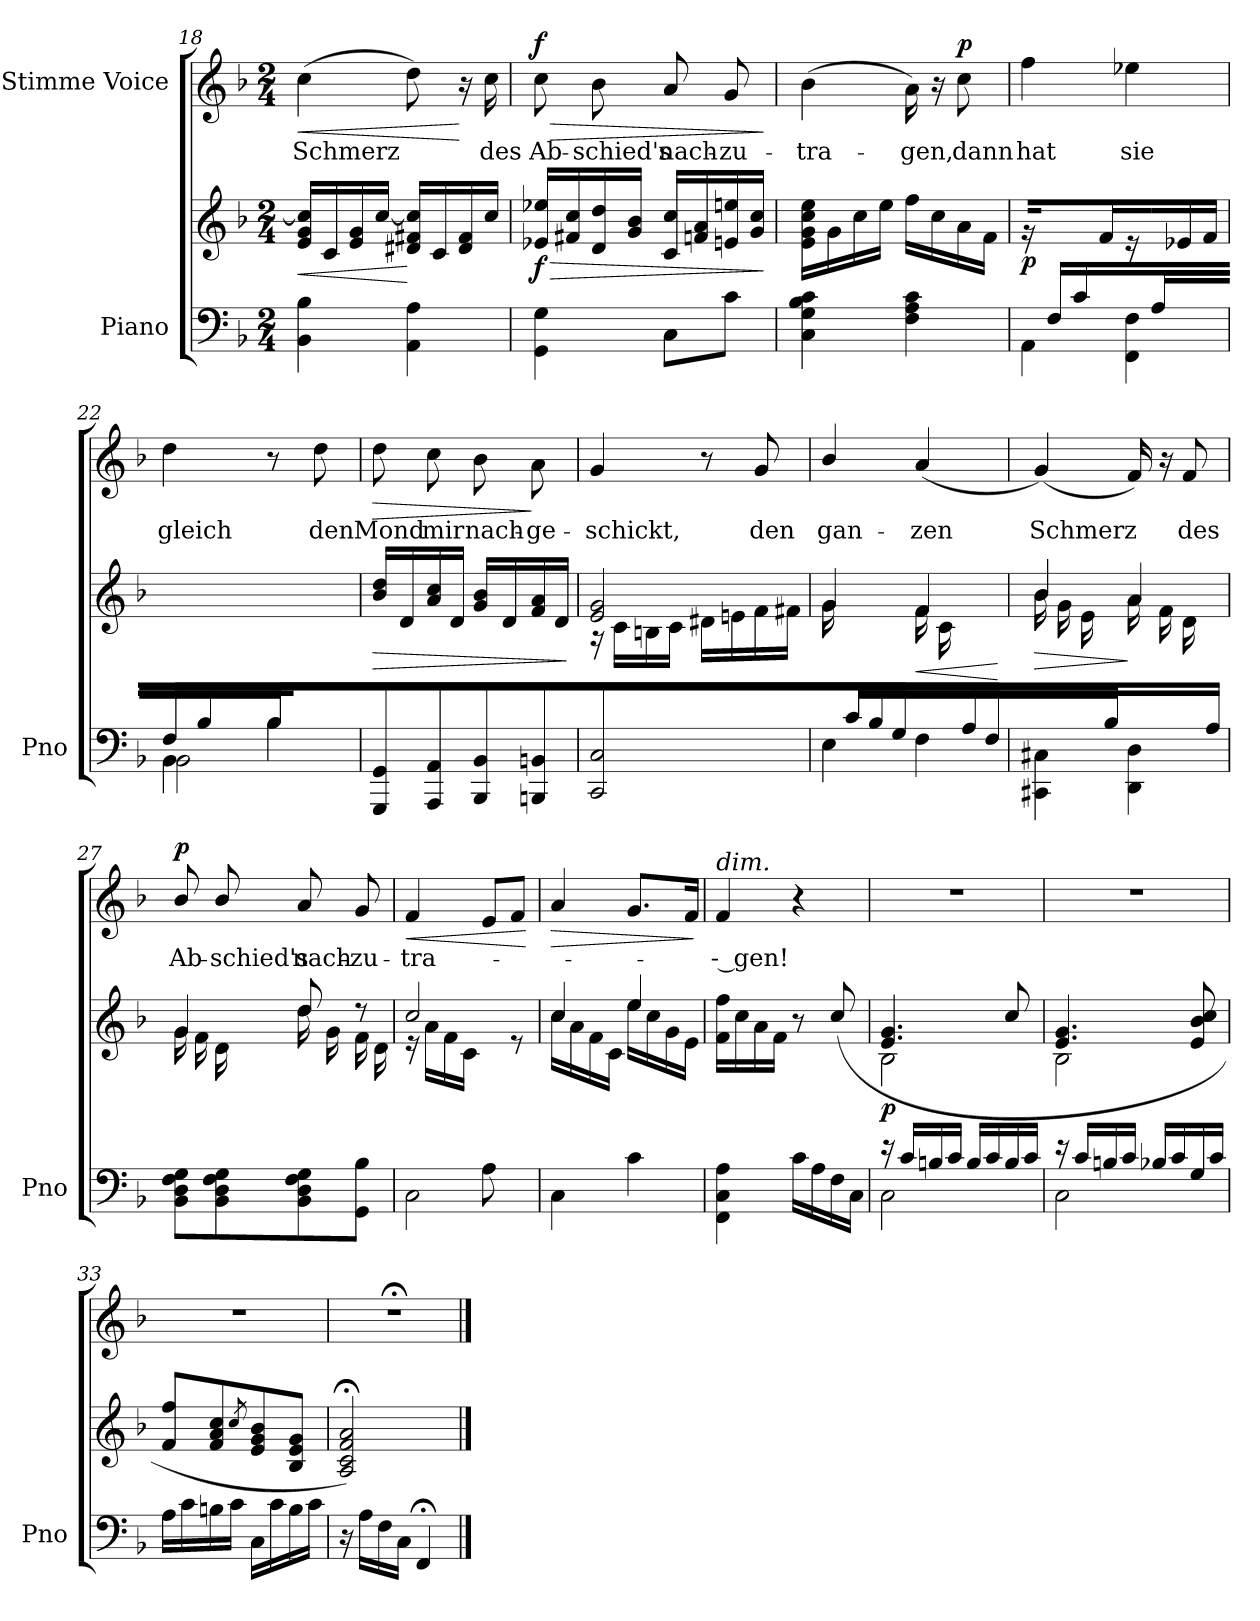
**kern	**kern	**dynam	**kern	**text	**dynam
*part2	*part2	*part2	*part1	*part1	*part1
*staff3	*staff2	*staff2/3	*staff1	*staff1	*staff1
*I"Piano	*	*	*I"Stimme Voice	*	*
*I'Pno	*	*	*	*	*
*clefF4	*clefG2	*	*clefG2	*	*
*k[b-]	*k[b-]	*	*k[b-]	*	*
*M2/4	*M2/4	*	*M2/4	*	*
=18	=18	=18	=18	=18	=18
!	!	!LO:HP:b	!	!	!LO:HP:b
4BB-\ 4B-\	16e/ 16g/ 16cc/]LL	<	(4cc\	Schmerz	<
.	16c/	.	.	.	.
.	16e/ 16g/	.	.	.	.
.	[>16cc/JJ	.	.	.	.
4AA\ 4A\	16d#X/ 16f#X/ 16cc/]LL	[	8dd\)	.	.
.	16c/	.	.	.	.
.	16d#/ 16f#/	.	16r	.	[
.	16cc/JJ	.	16cc\	des	.
=19	=19	=19	=19	=19	=19
!	!	!LO:HP:b	!	!	!LO:HP:b
!	!	!LO:DY:n=1:b	!	!	!LO:DY:n=1:a
4GG\ 4G\	16e-X/ 16ee-X/LL	> f	8cc\	Ab-	> f
.	16f#X/ 16cc/	.	.	.	.
.	16d/ 16dd/	.	8b-\	-schied's	.
.	16g/ 16b-/JJ	.	.	.	.
8C\L	16c/ 16cc/LL	.	8a/	nach-	.
.	16fn/ 16a/	.	.	.	.
8c\J	16en/ 16een/	.	8g/	-zu-	.
.	16g/ 16cc/JJ	.	.	.	.
.	.	]	.	.	]
=20	=20	=20	=20	=20	=20
4C\ 4G\ 4B-\ 4c\	16e\ 16g\ 16cc\ 16ee\LL	.	(4b-\	-tra-	.
.	16g\	.	.	.	.
.	16cc\	.	.	.	.
.	16ee\JJ	.	.	.	.
4F\ 4A\ 4c\	16ff\LL	.	16a\)	-gen,	.
.	16cc\	.	16r	.	.
!	!	!	!	!	!LO:DY:a
.	16a\	.	8cc\	dann	p
.	16f\JJ	.	.	.	.
=21	=21	=21	=21	=21	=21
*^	*	*	*	*	*
!	!	!	!LO:DY:b	!	!	!
16ryy	4AA\	16r	p	4ff\	hat	.
16F/LL	.	8ryy	.	.	.	.
16c/	.	.	.	.	.	.
8ryy	.	16f/JJ	.	.	.	.
.	4FF\ 4F\	16r	.	4ee-X\	sie	.
16A/LL	.	16ryy	.	.	.	.
8ryy	.	16e-X/	.	.	.	.
.	.	16f/JJ	.	.	.	.
=22	=22	=22	=22	=22	=22	=22
*	*^	*	*	*	*	*
16F/LL	4BB-\	2BB-\	8ryy	.	4dd\	gleich	.
16B-/	.	.	.	.	.	.	.
8ryy	.	.	16d/	.	.	.	.
.	.	.	16f/JJ	.	.	.	.
16B-/LL	4B-\	.	16ryy	.	8r	.	.
8.ryy	.	.	16d/	.	.	.	.
.	.	.	16f/	.	8dd\	den	.
.	.	.	16b-/JJ	.	.	.	.
*v	*v	*v	*	*	*	*	*
=23	=23	=23	=23	=23	=23
!	!	!LO:HP:b	!	!	!LO:HP:b
8GGG/ 8GG/L	16b-/ 16dd/LL	>	8dd\	Mond	>
.	16d/	.	.	.	.
8AAA/ 8AA/	16a/ 16cc/	.	8cc\	mir	.
.	16d/JJ	.	.	.	.
8BBB-/ 8BB-/	16g/ 16b-/LL	.	8b-\	nach-	.
.	16d/	.	.	.	.
8BBBn/ 8BBn/J	16f/ 16a/	.	8a\	-ge-	]
.	16d/JJ	.	.	.	.
.	.	]	.	.	.
=24	=24	=24	=24	=24	=24
*	*^	*	*	*	*
2CC/ 2C/	2e/ 2g/	16r	.	4g/	-schickt,	.
.	.	16c\LL	.	.	.	.
.	.	16Bn\	.	.	.	.
.	.	16c\JJ	.	.	.	.
.	.	16d#X\LL	.	8r	.	.
.	.	16en\	.	.	.	.
.	.	16f\	.	8g/	den	.
.	.	16f#X\JJ	.	.	.	.
=25	=25	=25	=25	=25	=25	=25
*^	*	*	*	*	*	*
16ryy	4E\	4g/	16g\LL	.	4b-/	gan-	.
16c/	.	.	8.ryy	.	.	.	.
16B-/	.	.	.	.	.	.	.
16G/JJ	.	.	.	.	.	.	.
!	!	!	!	!LO:HP:b	!	!	!
8ryy	4F\	4f/	16f\LL	<	(4a/	-zen	.
.	.	.	16c\	.	.	.	.
16A/	.	.	8ryy	.	.	.	.
16F/JJ	.	.	.	.	.	.	.
*v	*v	*	*	*	*	*	*
*	*v	*v	*	*	*	*
.	.	[	.	.	.
=26	=26	=26	=26	=26	=26
*^	*	*	*	*	*
!	!	!	!LO:HP:b	!	!	!
*	*	*^	*	*	*	*
8.ryy	4CC#X\ 4C#X\	4b-/	16b-\LL	>	(4g/)	Schmerz	.
.	.	.	16g\	.	.	.	.
.	.	.	16e\	.	.	.	.
16B-/JJ	.	.	16ryy	.	.	.	.
8.ryy	4DD\ 4D\	4a/	16a\LL	]	16f/)	.	.
.	.	.	16f\	.	16r	.	.
.	.	.	16d\	.	8f/	des	.
16A/JJ	.	.	16ryy	.	.	.	.
=27	=27	=27	=27	=27	=27	=27	=27
!	!	!	!	!	!	!	!LO:DY:a
8.ryy	8BB-\ 8D\ 8F\ 8G\L	4g/	16g\LL	.	8b-/	Ab-	p
.	.	.	16f\	.	.	.	.
.	8BB-\ 8D\ 8F\ 8G\	.	16d\	.	8b-/	-schied's	.
16G/JJ	.	.	16ryy	.	.	.	.
4ryy	8BB-\ 8D\ 8F\ 8G\	8dd/	16dd\LL	.	8a/	nach-	.
.	.	.	16g\	.	.	.	.
.	8GG\ 8B-\J	8r	16f\	.	8g/	-zu-	.
.	.	.	16d\JJ	.	.	.	.
=28	=28	=28	=28	=28	=28	=28	=28
!	!	!	!	!	!	!	!LO:HP:b
4ryy	2C\	2cc/	16r	.	4f/	-tra-	<
.	.	.	16a\LL	.	.	.	.
.	.	.	16f\	.	.	.	.
.	.	.	16c\JJ	.	.	.	.
8A\	.	.	8ryy	.	8e/L	.	.
8ryy	.	.	8r	.	8f/J	.	.
*v	*v	*	*	*	*	*	*
*	*v	*v	*	*	*	*
.	.	.	.	.	[
=29	=29	=29	=29	=29	=29
*	*^	*	*	*	*
!	!	!	!	!	!	!LO:HP:b
4C\	4cc/	16cc\LL	.	4a/	.	>
.	.	16a\	.	.	.	.
.	.	16f\	.	.	.	.
.	.	16c\JJ	.	.	.	.
4c\	4ee/	16ee\LL	.	8.g/L	.	.
.	.	16cc\	.	.	.	.
.	.	16g\	.	.	.	.
.	.	16e\JJ	.	16f/Jk	.	.
*	*v	*v	*	*	*	*
.	.	.	.	.	]
=30	=30	=30	=30	=30	=30
!	!	!	!LO:TX:a:i:t=dim.	!	!
4FF\ 4C\ 4A\	16f\ 16ff\LL	.	4f/	-- gen!	.
.	16cc\	.	.	.	.
.	16a\	.	.	.	.
.	16f\JJ	.	.	.	.
16c\LL	8r	.	4r	.	.
16A\	.	.	.	.	.
16F\	(8cc/	.	.	.	.
16C\JJ	.	.	.	.	.
=31	=31	=31	=31	=31	=31
*^	*^	*	*	*	*
!	!	!	!	!LO:DY:b	!	!	!
16r	2C\	4.e/ 4.g/	2B-\	p	2r	.	.
16c/LL	.	.	.	.	.	.	.
16Bn/	.	.	.	.	.	.	.
16c/JJ	.	.	.	.	.	.	.
16B/LL	.	.	.	.	.	.	.
16c/	.	.	.	.	.	.	.
16B/	.	8cc/	.	.	.	.	.
16c/JJ	.	.	.	.	.	.	.
=32	=32	=32	=32	=32	=32	=32	=32
16r	2C\	4.e/ 4.g/	2B-\	.	2r	.	.
16c/LL	.	.	.	.	.	.	.
16Bn/	.	.	.	.	.	.	.
16c/JJ	.	.	.	.	.	.	.
16B-X/LL	.	.	.	.	.	.	.
16c/	.	.	.	.	.	.	.
16G/	.	8e/ 8b-/ 8cc/	.	.	.	.	.
16c/JJ	.	.	.	.	.	.	.
*v	*v	*	*	*	*	*	*
*	*v	*v	*	*	*	*
=33	=33	=33	=33	=33	=33
16A\LL	8f/ 8ff/L	.	2r	.	.
16c\	.	.	.	.	.
16Bn\	8f/ 8a/ 8cc/	.	.	.	.
16c\JJ	.	.	.	.	.
.	8qcc/	.	.	.	.
16C\LL	8e/ 8g/ 8b-/	.	.	.	.
16c\	.	.	.	.	.
16B\	8B-/ 8e/ 8g/J	.	.	.	.
16c\JJ	.	.	.	.	.
=34	=34	=34	=34	=34	=34
16r	2A/;< 2c/;< 2f/;< 2a/;<)	.	2r;<	.	.
16A\LL	.	.	.	.	.
16F\	.	.	.	.	.
16C\JJ	.	.	.	.	.
4FF;/	.	.	.	.	.
==	==	==	==	==	==
*-	*-	*-	*-	*-	*-
